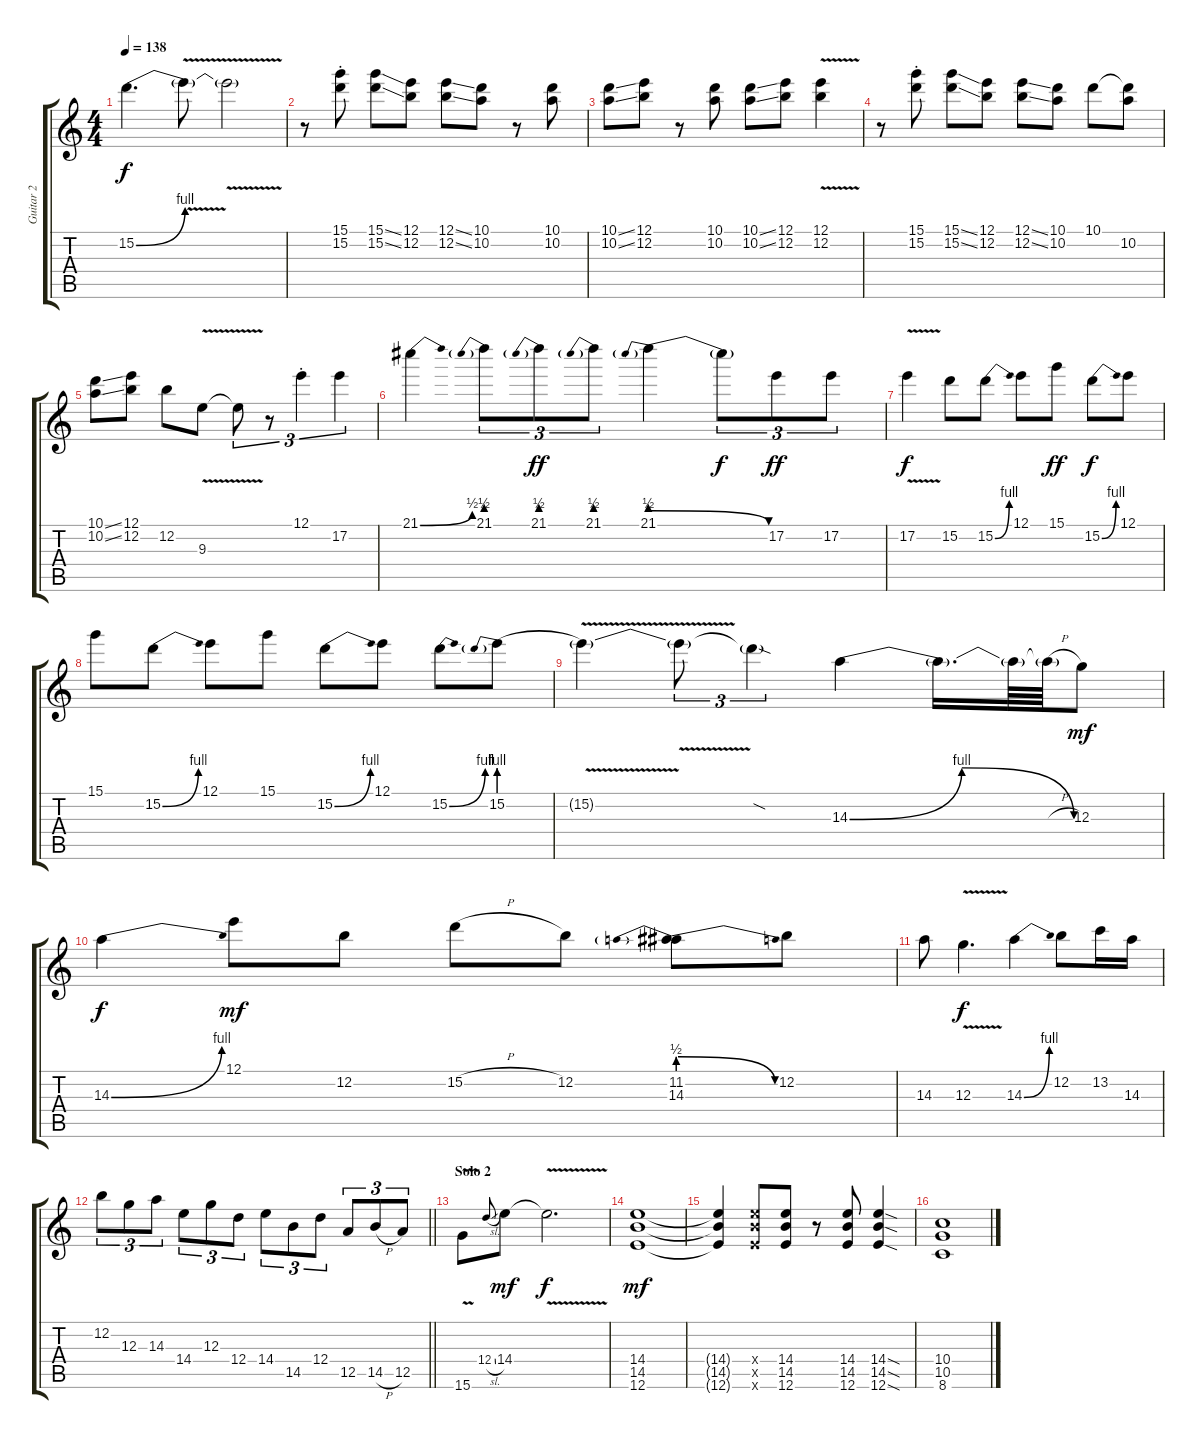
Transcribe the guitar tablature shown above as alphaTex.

\track ("Guitar 2" "Guitar 2") {instrument distortionguitar}
\staff {score tabs}
\tuning (E4 B3 G3 D3 A2 E2) {hide}
\ts (4 4)
\tempo 138
\clef g2
\ks c
15.2{be (bend 0 0 60 4)}.4{d dy f} 15.2{v t}.8 15.2{t}.2 |
r.8 (15.1{st} 15.2{st}).8 (15.1{ss} 15.2{ss}).8 (12.1 12.2).8 (12.1{ss} 12.2{ss}).8 (10.1 10.2).8 r.8 (10.1 10.2).8 |
(10.1{ss} 10.2{ss}).8 (12.1 12.2).8 r.8 (10.1 10.2).8 (10.1{ss} 10.2{ss}).8 (12.1 12.2).8 (12.1{v} 12.2{v}).4 |
r.8 (15.1{st} 15.2{st}).8 (15.1{ss} 15.2{ss}).8 (12.1 12.2).8 (12.1{ss} 12.2{ss}).8 (10.1 10.2).8 10.1.8 (10.1{t} 10.2).8 |
(10.1{ss} 10.2{ss}).8 (12.1 12.2).8 12.2.8 9.3{v}.8 9.3{t}.8{tu (3 2)} r.8{tu (3 2)} 12.1{st}.4{tu (3 2)} 17.2.4{tu (3 2)} |
21.1{be (bend 0 0 60 2)}.4 21.1{be (prebend 0 2 60 2)}.8{tu (3 2)} 21.1{be (prebend 0 2 60 2)}.8{tu (3 2) dy ff} 21.1{be (prebend 0 2 60 2)}.8{tu (3 2)} 21.1{be (prebendrelease 0 2 60 0)}.4 21.1{t}.8{tu (3 2) dy f} 17.2.8{tu (3 2) dy ff} 17.2.8{tu (3 2)} |
17.2{v}.4{dy f} 15.2.8 15.2{be (bend 0 0 60 4)}.8 12.1.8 15.1.8{dy ff} 15.2{be (bend 0 0 60 4)}.8{dy f} 12.1.8 |
15.1.8 15.2{be (bend 0 0 60 4)}.8 12.1.8 15.1.8 15.2{be (bend 0 0 60 4)}.8 12.1.8 15.2{be (bend 0 0 60 4)}.8 15.2{be (prebend 0 4 60 4)}.8 |
15.2{v t}.4 15.2{t}.8{tu (3 2)} 15.2{sod t}.4{tu (3 2)} 14.3{be (bendrelease 0 0 38 4 44 4 60 0)}.4 14.3{t}.16{d} 14.3{t}.64 14.3{h t}.64 12.3.8{dy mf} |
14.3{be (bend 0 0 60 4)}.4{dy f} 12.1.8{dy mf} 12.2.8 15.2{h}.8 12.2.8 (11.2 14.3{be (prebendrelease 0 2 60 0)}).8 12.2.8 |
14.3.8 12.3{v}.4{d dy f} 14.3{be (bend 0 0 60 4)}.4 12.2.8 13.2.16 14.3.16 |
\barLineRight lightlight
12.2.8{tu (3 2)} 12.3.8{tu (3 2)} 14.3.8{tu (3 2)} 14.4.8{tu (3 2)} 12.3.8{tu (3 2)} 12.4.8{tu (3 2)} 14.4.8{tu (3 2)} 14.5.8{tu (3 2)} 12.4.8{tu (3 2)} 12.5.8{tu (3 2)} 14.5{h}.8{tu (3 2)} 12.5.8{tu (3 2)} |
\section ("" "Solo 2")
15.6{v}.8 12.4{sl}.8{gr onbeat} 14.4.8{dy mf} 14.4{v t}.2{d dy f} |
(14.4 14.5 12.6).1{dy mf} |
(14.4{t} 14.5{t} 12.6{t}).4 (14.4{x} 14.5{x} 12.6{x}).8 (14.4 14.5 12.6).8 r.8 (14.4 14.5 12.6).8 (14.4{sod} 14.5{sod} 12.6{sod}).4 |
(10.4 10.5 8.6).1
